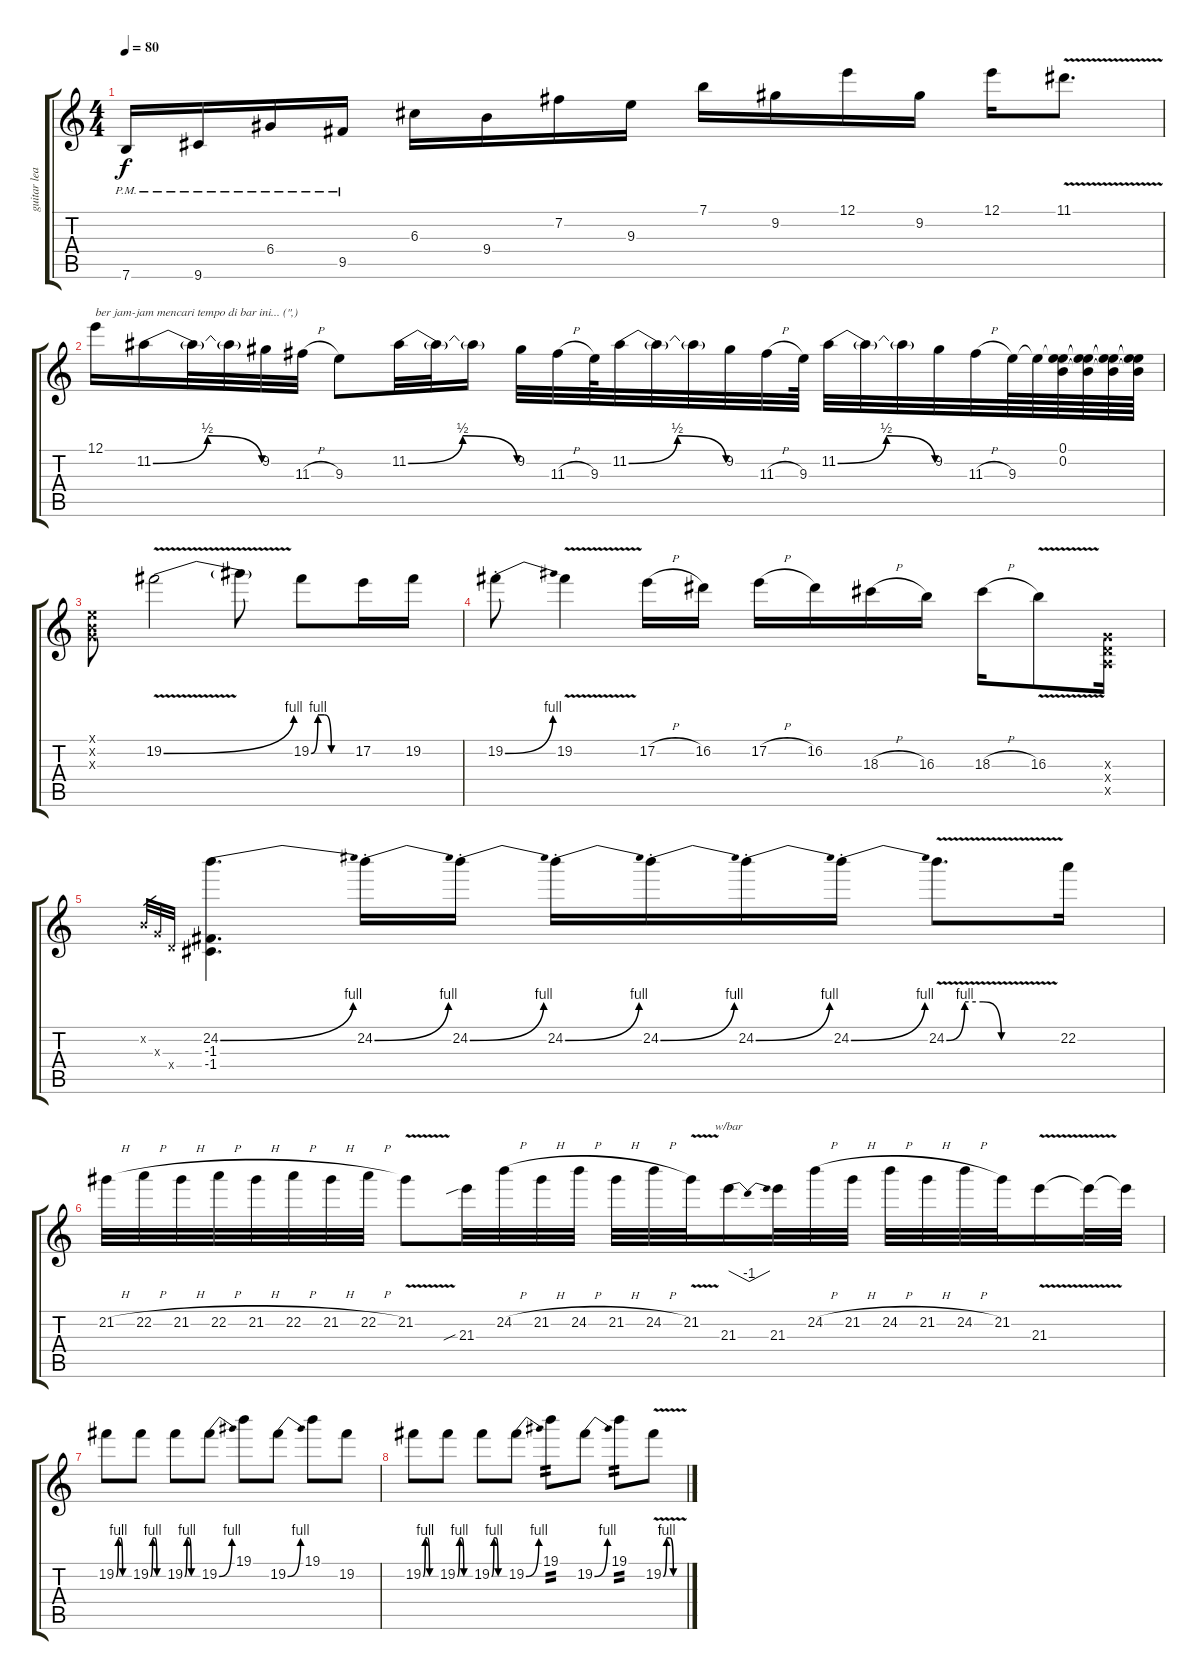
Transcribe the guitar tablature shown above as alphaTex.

\track ("guitar lead" "guitar lea") {instrument electricguitarclean}
\staff {score tabs}
\tuning (E4 B3 G3 D3 A2 E2) {hide}
\ts (4 4)
\tempo 80
\clef g2
\ks c
7.6{pm}.16{dy f} 9.6{pm}.16 6.4{pm}.16 9.5{pm}.16 6.3.16 9.4.16 7.2.16 9.3.16 7.1.16 9.2.16 12.1.16 9.2.16 12.1.16 11.1{v}.8{d} |
12.1.16{txt "ber jam-jam mencari tempo di bar ini... (\",)"} 11.2{be (bendrelease 0 0 15 2 15 2 60 0)}.16 11.2{t}.32 11.2{t}.32 9.2.32 11.3{h}.32 9.3.8 11.2{be (bendrelease 0 0 15 2 15 2 60 0)}.32 11.2{t}.32 11.2{t}.16 9.2.32 11.3{h}.32 9.3.64 11.2{be (bendrelease 0 0 15 2 15 2 60 0)}.32 11.2{t}.32 11.2{t}.32 9.2.32 11.3{h}.32 9.3.64 11.2{be (bendrelease 0 0 15 2 15 2 60 0)}.32 11.2{t}.32 11.2{t}.32 9.2.32 11.3{h}.32 9.3.64 9.3{t}.64 (0.1 0.2 9.3{t}).64 (0.1{t} 0.2{t} 9.3{t}).64 (0.1{t} 0.2{t} 9.3{t}).64 (0.1{t} 0.2{t} 9.3{t}).64 |
(0.1{x} 0.2{x} 0.3{x}).8 19.2{be (bend 0 0 60 4) v}.2 19.2{t}.8 19.2{be (custom 0 0 10 4 20 4 30 0 60 0)}.8 17.2.16 19.2.16 |
19.2{be (bend 0 0 60 4) st}.8 19.2{v}.4 17.2{h}.16 16.2.16 17.2{h}.16 16.2.16 18.3{h}.16 16.3.16 18.3{h}.16 16.3{v}.8 (0.3{x} 0.4{x} 0.5{x}).16 |
0.2{x}.32{gr} 0.3{x}.32{gr} 0.4{x}.32{gr} (24.2{be (bend 0 0 60 4)} -1.3 -1.4).4{d} 24.2{be (bend 0 0 60 4) st}.16 24.2{be (bend 0 0 60 4) st}.16 24.2{be (bend 0 0 60 4) st}.16 24.2{be (bend 0 0 60 4) st}.16 24.2{be (bend 0 0 60 4) st}.16 24.2{be (bend 0 0 60 4) st}.16 24.2{be (custom 0 0 10 4 20 4 30 0 60 0) v}.8{d} 22.2.16 |
21.2{h}.32 22.2{h}.32 21.2{h}.32 22.2{h}.32 21.2{h}.32 22.2{h}.32 21.2{h}.32 22.2{h}.32 21.2{v}.8 21.3{sib}.32 24.2{h}.32 21.2{h}.32 24.2{h}.32 21.2{h}.32 24.2{h}.32 21.2{v}.32 21.3.16{tbe (dip default 0 0 30 -4 60 0)} 21.3.32 24.2{h}.32 21.2{h}.32 24.2{h}.32 21.2{h}.32 24.2{h}.32 21.2.32 21.3{v}.16 21.3{t}.32 21.3{t}.32 |
19.2{be (custom 0 0 10 4 20 4 30 0 60 0)}.8 19.2{be (custom 0 0 10 4 20 4 30 0 60 0)}.8 19.2{be (custom 0 0 10 4 20 4 30 0 60 0)}.8 19.2{be (bend 0 0 60 4)}.8 19.1.8 19.2{be (bend 0 0 60 4)}.8 19.1.8 19.2.8 |
19.2{be (custom 0 0 10 4 20 4 30 0 60 0)}.8 19.2{be (custom 0 0 10 4 20 4 30 0 60 0)}.8 19.2{be (custom 0 0 10 4 20 4 30 0 60 0)}.8 19.2{be (bend 0 0 60 4)}.8 19.1.8{tp 2} 19.2{be (bend 0 0 60 4)}.8 19.1.8{tp 2} 19.2{be (custom 0 0 10 4 20 4 30 0 60 0) v}.8
